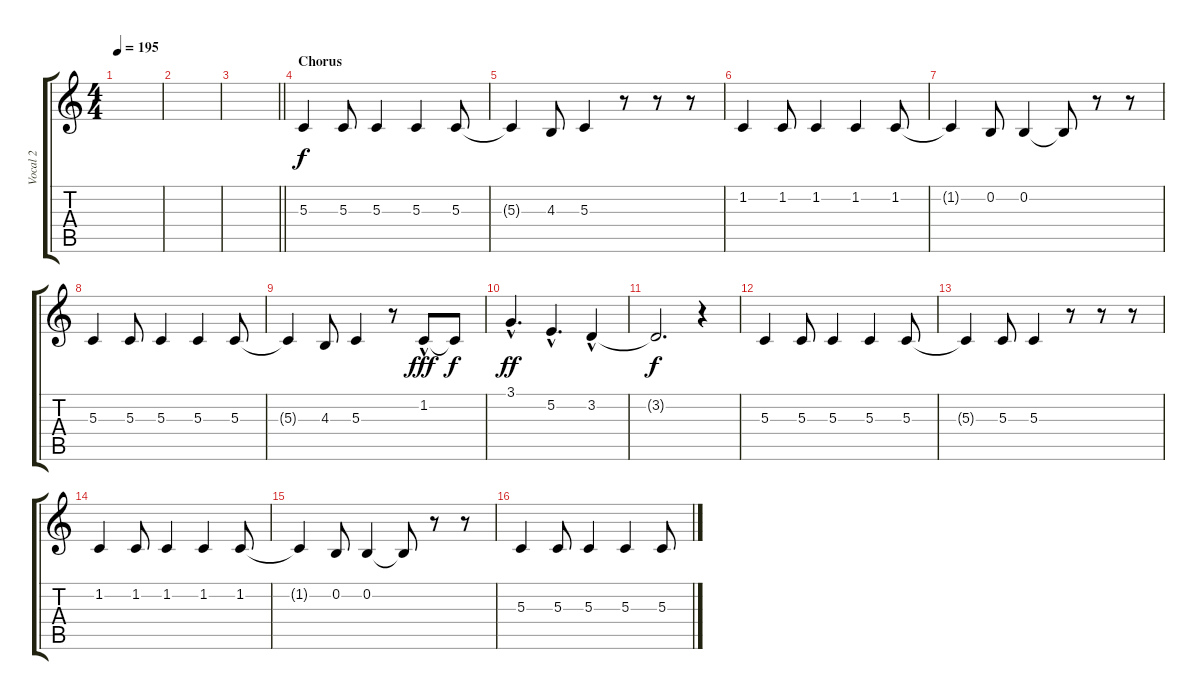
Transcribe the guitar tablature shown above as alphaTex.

\track ("Vocal 2" "Vocal 2") {instrument oboe}
\staff {score tabs}
\tuning (E4 B3 G3 D3 A2 E2) {hide}
\ts (4 4)
\tempo 195
\clef g2
\ks c
|
|
\barLineRight lightlight
|
\section ("" "Chorus")
5.3.4{dy f} 5.3.8 5.3.4 5.3.4 5.3.8 |
5.3{t}.4 4.3.8 5.3.4 r.8 r.8 r.8 |
1.2.4 1.2.8 1.2.4 1.2.4 1.2.8 |
1.2{t}.4 0.2.8 0.2.4 0.2{t}.8 r.8 r.8 |
5.3.4 5.3.8 5.3.4 5.3.4 5.3.8 |
5.3{t}.4 4.3.8 5.3.4 r.8 1.2{hac}.8{dy fff} 1.2{t}.8{dy f} |
3.1{hac}.4{d dy ff} 5.2{hac}.4{d} 3.2{hac}.4 |
3.2{t}.2{d dy f} r.4 |
5.3.4 5.3.8 5.3.4 5.3.4 5.3.8 |
5.3{t}.4 5.3.8 5.3.4 r.8 r.8 r.8 |
1.2.4 1.2.8 1.2.4 1.2.4 1.2.8 |
1.2{t}.4 0.2.8 0.2.4 0.2{t}.8 r.8 r.8 |
5.3.4 5.3.8 5.3.4 5.3.4 5.3.8
